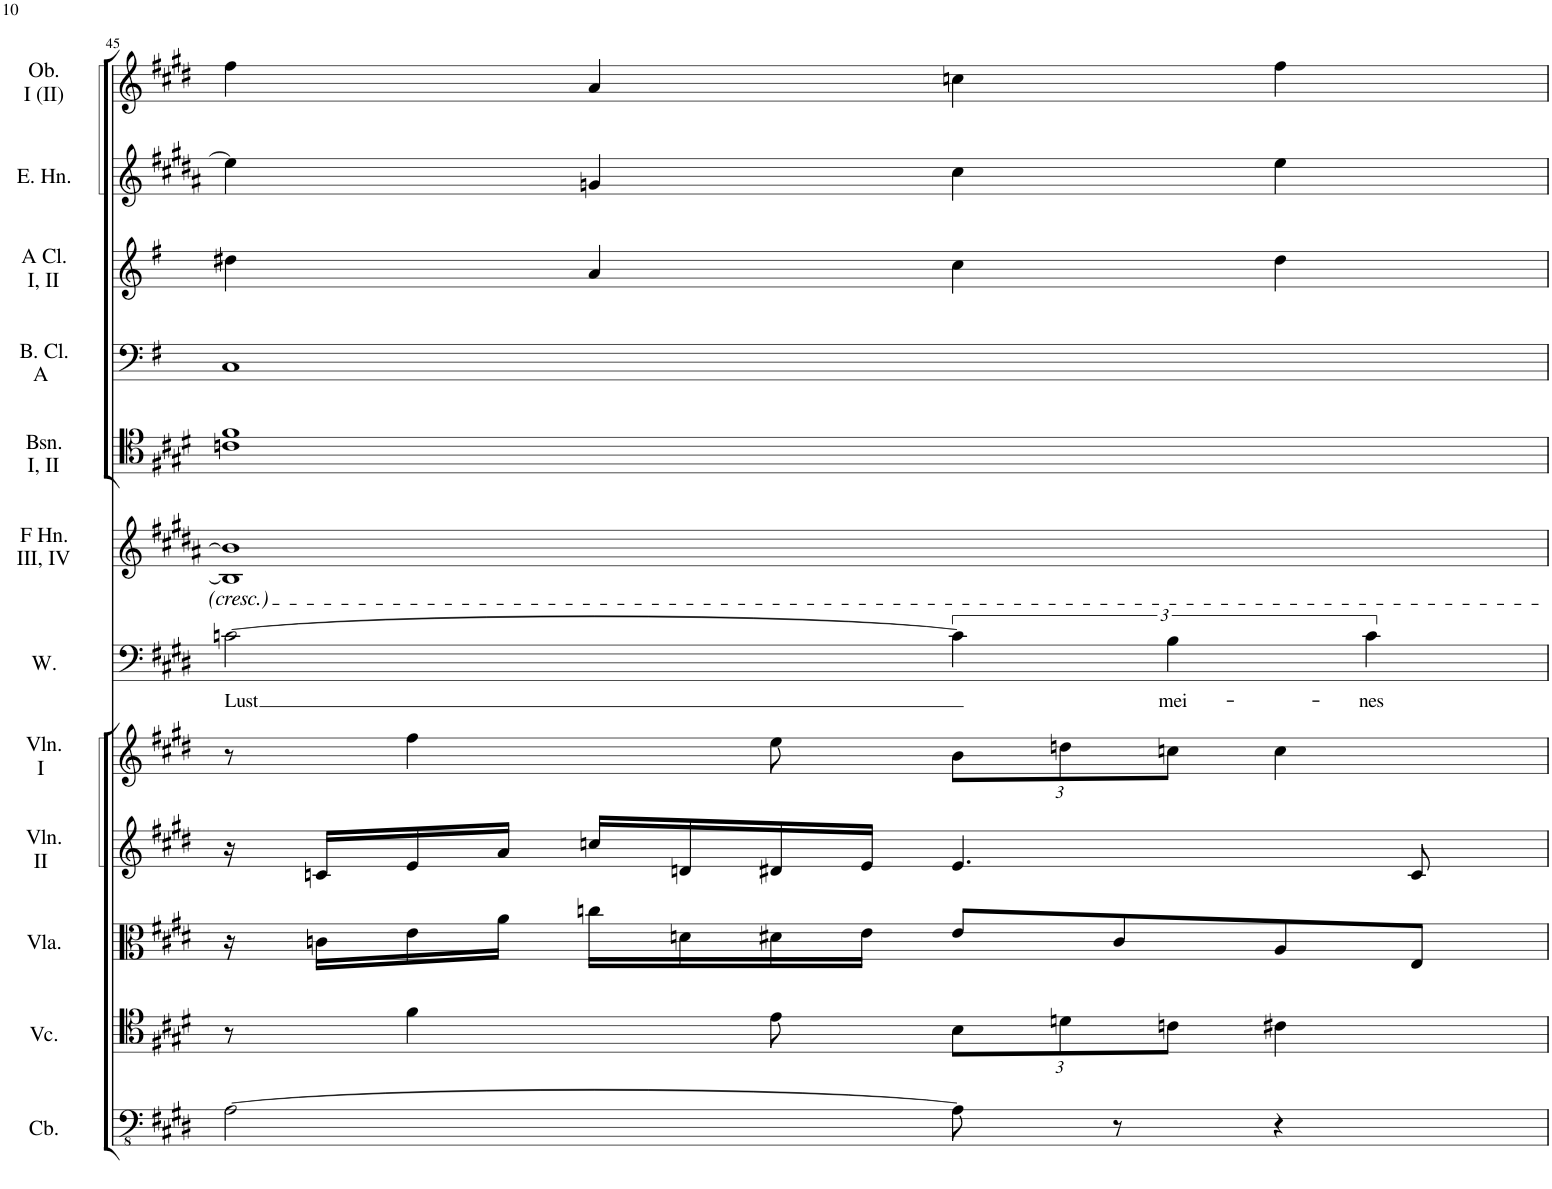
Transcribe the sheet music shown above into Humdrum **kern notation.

**kern	**text	**kern	**kern	**kern	**kern	**kern	**kern	**text	**kern	**kern	**kern	**kern	**kern	**kern
*part13	*part13	*part12	*part11	*part10	*part9	*part8	*part7	*part7	*part6	*part5	*part4	*part3	*part2	*part1
*staff13	*staff13	*staff12	*staff11	*staff10	*staff9	*staff8	*staff7	*staff7	*staff6	*staff5	*staff4	*staff3	*staff2	*staff1
*I"Bassoon (Wotan)	*	*I"Contrabass	*I"Violoncello	*I"Viola	*I"Violin II	*I"Violin I	*I"Wotan	*	*I"Horn in F III, IV	*I"Bassoon I, II	*I"Bass Clarinet in A	*I"Clarinet in A I, II	*I"English Horn	*I"Oboe I (II)
*I'Bsn. (W)	*	*I'Cb.	*I'Vc.	*I'Vla.	*I'Vln. II	*I'Vln. I	*I'W.	*	*	*I'Bsn. I, II	*I'B. Cl. A	*	*I'E. Hn.	*I'Ob. I (II)
!!LO:PB:g=z
*clefF4	*	*clefFv4	*clefC4	*clefC3	*clefG2	*clefG2	*clefF4	*	*clefG2	*clefC4	*clefF4	*clefG2	*clefG2	*clefG2
*	*	*	*	*	*	*	*	*	*Trd4c7	*	*Trd2c3	*Trd2c3	*Trd4c7	*
*k[f#c#g#d#]	*	*k[f#c#g#d#]	*k[f#c#g#d#]	*k[f#c#g#d#]	*k[f#c#g#d#]	*k[f#c#g#d#]	*k[f#c#g#d#]	*	*k[f#c#g#d#a#]	*k[f#c#g#d#]	*k[f#]	*k[f#]	*k[f#c#g#d#a#]	*k[f#c#g#d#]
*M4/4	*	*M4/4	*M4/4	*M4/4	*M4/4	*M4/4	*M4/4	*	*M4/4	*M4/4	*M4/4	*M4/4	*M4/4	*M4/4
*met(c)	*	*met(c)	*met(c)	*met(c)	*met(c)	*met(c)	*met(c)	*	*met(c)	*met(c)	*met(c)	*met(c)	*met(c)	*met(c)
=45	=45	=45	=45	=45	=45	=45	=45	=45	=45	=45	=45	=45	=45	=45
!	!	!	!	!	!	!	!	!LO:LY:b	!	!	!	!	!	!
*	*	*	*	*	*	*	*	*	*	*^	*	*	*	*
[2cn	Lust	[2AA\	8r	16r	16r	8r	[2cn\	Lust	1B] 1b]	1f#	1cn	1C	4dd#X\	4ee\]	4ff#\
.	.	.	.	16cn\LL	16cn/LL	.	.	.	.	.	.	.	.	.	.
.	.	.	4f#\	16e\	16e/	4ff#\	.	.	.	.	.	.	.	.	.
.	.	.	.	16a\JJ	16a/JJ	.	.	.	.	.	.	.	.	.	.
.	.	.	.	16ccn\LL	16ccn/LL	.	.	.	.	.	.	.	4a/	4gn/	4a/
.	.	.	.	16dn\	16dn/	.	.	.	.	.	.	.	.	.	.
.	.	.	8e\	16d#X\	16d#X/	8ee\	.	.	.	.	.	.	.	.	.
.	.	.	.	16e\JJ	16e/JJ	.	.	.	.	.	.	.	.	.	.
*Xbrackettup	*	*	*Xbrackettup	*	*	*Xbrackettup	*	*	*	*	*	*	*	*	*
6c]	.	8AA\]	12B\L	8e/L	4.e/	12b\L	6c\]	.	.	.	.	.	4cc\	4cc#\	4ccn\
.	.	.	12dn\	.	.	12ddn\	.	.	.	.	.	.	.	.	.
.	.	8r	.	8c/	.	.	.	.	.	.	.	.	.	.	.
!	!	!	!	!	!	!	!	!LO:LY:b	!	!	!	!	!	!	!
6B	mei-	.	12cn\J	.	.	12ccn\J	6B\	mei-	.	.	.	.	.	.	.
.	.	4r	4c#X\	8A/	.	4cc\	.	.	.	.	.	.	4dd#\	4ee\	4ff#\
!	!	!	!	!	!	!	!	!LO:LY:b	!	!	!	!	!	!	!
6c	-nes	.	.	.	.	.	6c\	-nes	.	.	.	.	.	.	.
.	.	.	.	8E/J	8c/	.	.	.	.	.	.	.	.	.	.
*	*	*	*	*	*	*	*	*	*	*v	*v	*	*	*	*
=	=	=	=	=	=	=	=	=	=	=	=	=	=	=
*-	*-	*-	*-	*-	*-	*-	*-	*-	*-	*-	*-	*-	*-	*-
